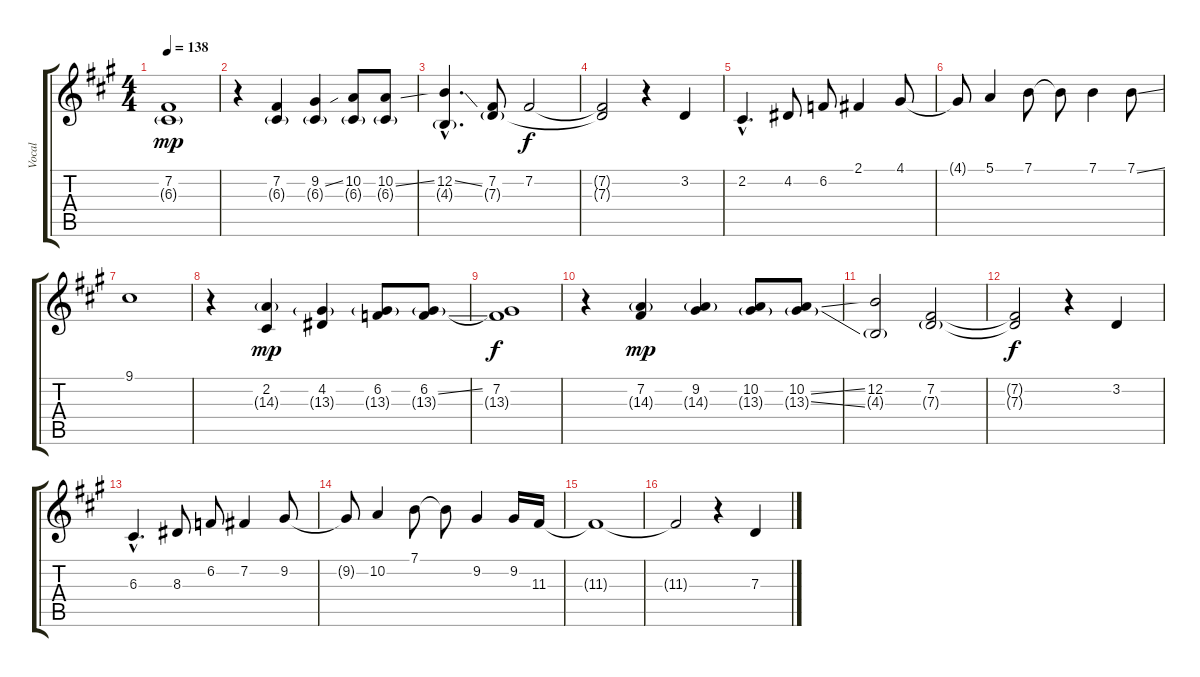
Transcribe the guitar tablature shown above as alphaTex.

\track ("Vocal" "Vocal") {instrument flute}
\staff {score tabs}
\tuning (E4 B3 G3 D3 A2 E2) {hide}
\ts (4 4)
\tempo 138
\clef g2
\ks a
(7.2 6.3{g}).1{dy mp} |
r.4 (7.2 6.3{g}).4 (9.2{ss} 6.3{g}).4 (10.2 6.3{g}).8 (10.2{ss} 6.3{g}).8 |
(12.2{ss hac} 4.3{g hac}).4{d} (7.2 7.3{g}).8 7.2.2{dy f} |
(7.2{t} 7.3{t}).2 r.4 3.2.4 |
2.2{hac}.4{d} 4.2.8 6.2.8 2.1.4 4.1.8 |
4.1{t}.8 5.1.4 7.1.8 7.1{t}.8 7.1.4 7.1{ss}.8 |
9.1.1 |
r.4 (2.2 14.3{g}).4{dy mp} (4.2 13.3{g}).4 (6.2 13.3{g}).8 (6.2{ss} 13.3{g}).8 |
(7.2 13.3{t}).1{dy f} |
r.4 (7.2 14.3{g}).4{dy mp} (9.2 14.3{g}).4 (10.2 13.3{g}).8 (10.2{ss} 13.3{ss g}).8 |
(12.2 4.3{g}).2 (7.2 7.3{g}).2 |
(7.2{t} 7.3{t}).2{dy f} r.4 3.2.4 |
6.3{hac}.4{d} 8.3.8 6.2.8 7.2.4 9.2.8 |
9.2{t}.8 10.2.4 7.1.8 7.1{t}.8 9.2.4 9.2.16 11.3.16 |
11.3{t}.1 |
11.3{t}.2 r.4 7.3.4
